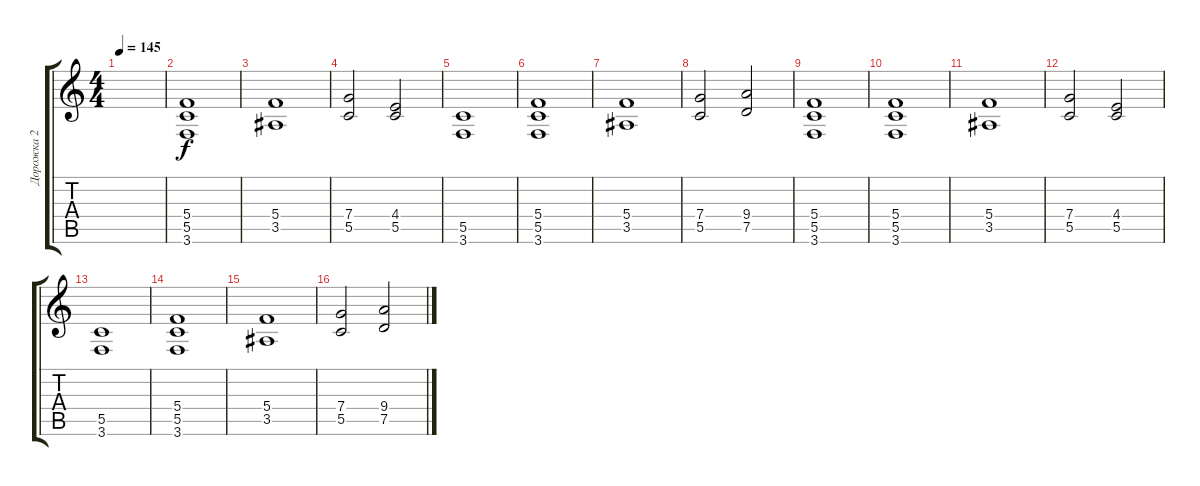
\track ("Дорожка 2" "Дорожка 2") {instrument distortionguitar}
\staff {score tabs}
\tuning (D4 A3 F3 C3 G2 D2) {hide}
\ts (4 4)
\tempo 145
\clef g2
\ks c
|
(5.4 5.5 3.6).1 |
(5.4 3.5).1 |
(7.4 5.5).2 (4.4 5.5).2 |
(5.5 3.6).1 |
(5.4 5.5 3.6).1 |
(5.4 3.5).1 |
(7.4 5.5).2 (9.4 7.5).2 |
(5.4 5.5 3.6).1 |
(5.4 5.5 3.6).1 |
(5.4 3.5).1 |
(7.4 5.5).2 (4.4 5.5).2 |
(5.5 3.6).1 |
(5.4 5.5 3.6).1 |
(5.4 3.5).1 |
(7.4 5.5).2 (9.4 7.5).2
